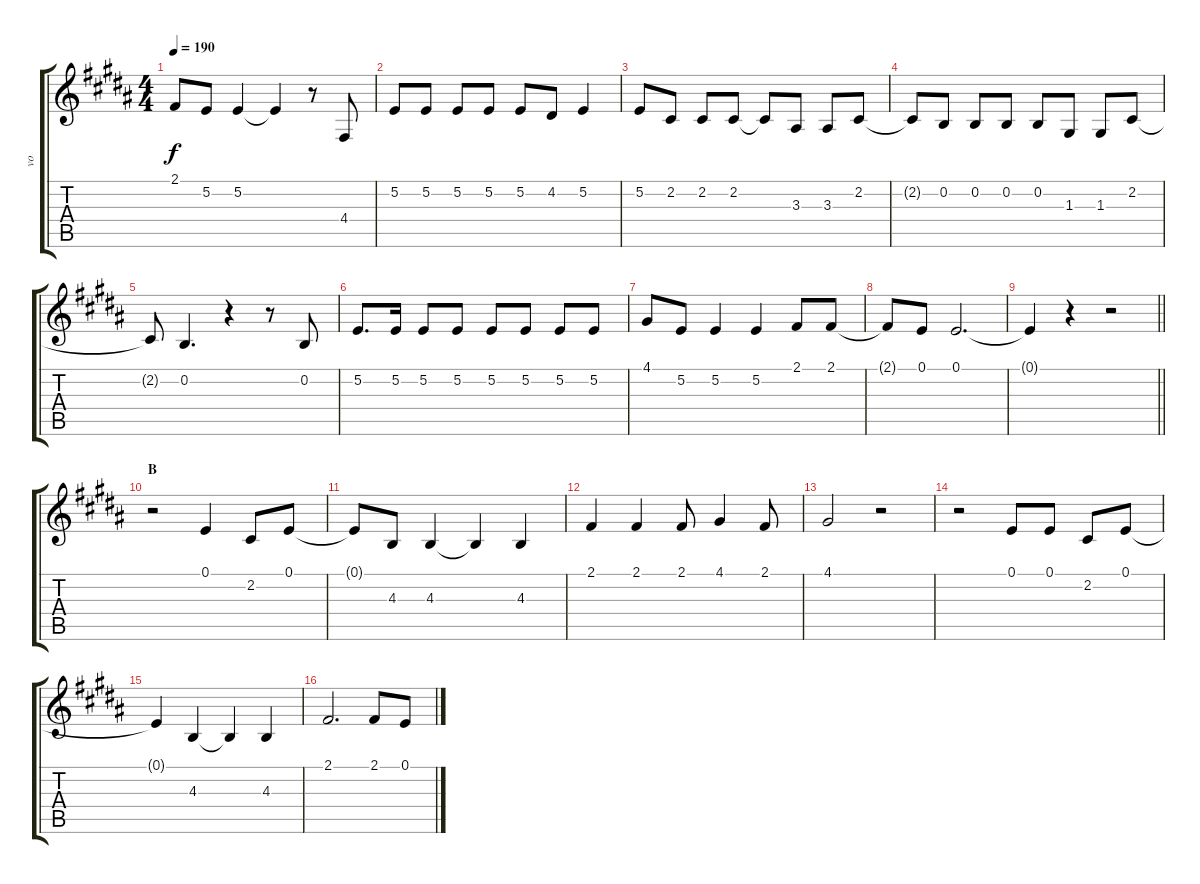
\track ("vo" "vo") {instrument flute}
\staff {score tabs}
\tuning (E4 B3 G3 D3 A2 E2) {hide}
\ts (4 4)
\tempo 190
\clef g2
\ks b
2.1.8{dy f} 5.2.8 5.2.4 5.2{t}.4 r.8 4.4.8 |
5.2.8 5.2.8 5.2.8 5.2.8 5.2.8 4.2.8 5.2.4 |
5.2.8 2.2.8 2.2.8 2.2.8 2.2{t}.8 3.3.8 3.3.8 2.2.8 |
2.2{t}.8 0.2.8 0.2.8 0.2.8 0.2.8 1.3.8 1.3.8 2.2.8 |
2.2{t}.8 0.2.4{d} r.4 r.8 0.2.8 |
5.2.8{d} 5.2.16 5.2.8 5.2.8 5.2.8 5.2.8 5.2.8 5.2.8 |
4.1.8 5.2.8 5.2.4 5.2.4 2.1.8 2.1.8 |
2.1{t}.8 0.1.8 0.1.2{d} |
\barLineRight lightlight
0.1{t}.4 r.4 r.2 |
\section ("" "B")
r.2 0.1.4 2.2.8 0.1.8 |
0.1{t}.8 4.3.8 4.3.4 4.3{t}.4 4.3.4 |
2.1.4 2.1.4 2.1.8 4.1.4 2.1.8 |
4.1.2 r.2 |
r.2 0.1.8 0.1.8 2.2.8 0.1.8 |
0.1{t}.4 4.3.4 4.3{t}.4 4.3.4 |
2.1.2{d} 2.1.8 0.1.8
